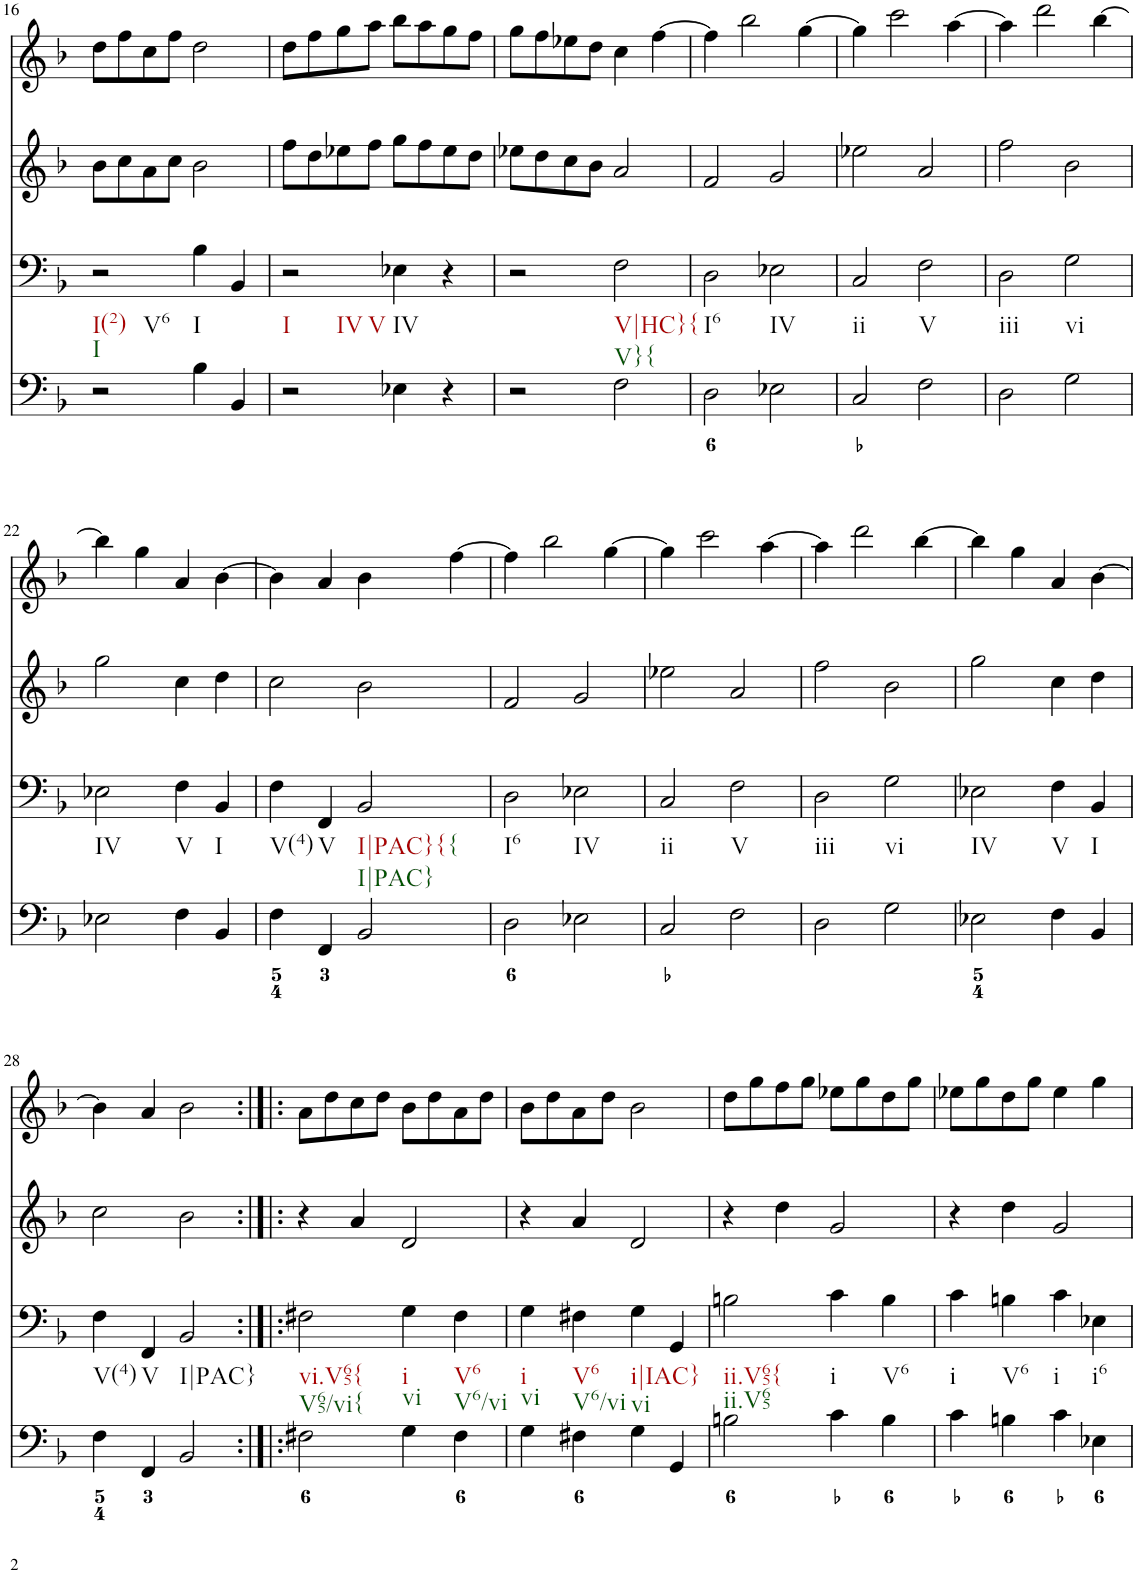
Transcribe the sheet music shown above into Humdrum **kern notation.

**kern	**kern	**kern	**kern
*part4	*part3	*part2	*part1
*staff4	*staff3	*staff2	*staff1
*I"Piano	*I"Piano	*I"Piano	*I"Piano
*I'Pno	*I'Pno	*I'Pno	*I'Pno
!!LO:PB:g=z
*clefF4	*clefF4	*clefG2	*clefG2
*k[b-]	*k[b-]	*k[b-]	*k[b-]
*d:	*d:	*d:	*d:
*M2/2	*M2/2	*M2/2	*M2/2
*met(c|)	*met(c|)	*met(c|)	*met(c|)
=16	=16	=16	=16
!	!LO:TX:b:t=I(2)	!	!
!	!LO:TX:b:t=I	!	!
!	!LO:TX:b:t=V6	!	!
2r	2r	8b-\L	8dd\L
.	.	8cc\	8ff\
.	.	8a\	8cc\
.	.	8cc\J	8ff\J
!	!LO:TX:b:t=I	!	!
4B-\	4B-\	2b-\	2dd\
4BB-/	4BB-/	.	.
=17	=17	=17	=17
!	!LO:TX:b:t=I	!	!
!	!LO:TX:b:t=IV	!	!
!	!LO:TX:b:t=V	!	!
2r	2r	8ff\L	8dd\L
.	.	8dd\	8ff\
.	.	8ee-X\	8gg\
.	.	8ff\J	8aa\J
!	!LO:TX:b:t=IV	!	!
4E-X\	4E-X\	8gg\L	8bb-\L
.	.	8ff\	8aa\
4r	4r	8ee-\	8gg\
.	.	8dd\J	8ff\J
=18	=18	=18	=18
2r	2r	8ee-X\L	8gg\L
.	.	8dd\	8ff\
.	.	8cc\	8ee-X\
.	.	8b-\J	8dd\J
!	!LO:TX:b:t=V|HC}{	!	!
!	!LO:TX:b:t=V}{	!	!
2F\	2F\	2a/	4cc\
.	.	.	[4ff\
=19	=19	=19	=19
!	!LO:TX:b:t=I6	!	!
2D\	2D\	2f/	4ff\]
.	.	.	2bb-\
!	!LO:TX:b:t=IV	!	!
2E-X\	2E-X\	2g/	.
.	.	.	[4gg\
=20	=20	=20	=20
!	!LO:TX:b:t=ii	!	!
2C/	2C/	2ee-X\	4gg\]
.	.	.	2ccc\
!	!LO:TX:b:t=V	!	!
2F\	2F\	2a/	.
.	.	.	[4aa\
=21	=21	=21	=21
!	!LO:TX:b:t=iii	!	!
2D\	2D\	2ff\	4aa\]
.	.	.	2ddd\
!	!LO:TX:b:t=vi	!	!
2G\	2G\	2b-\	.
.	.	.	[4bb-\
!!LO:LB:g=z
=22	=22	=22	=22
!	!LO:TX:b:t=IV	!	!
2E-X\	2E-X\	2gg\	4bb-\]
.	.	.	4gg\
!	!LO:TX:b:t=V	!	!
4F\	4F\	4cc\	4a/
!	!LO:TX:b:t=I	!	!
4BB-/	4BB-/	4dd\	[4b-\
=23	=23	=23	=23
!	!LO:TX:b:t=V(4)	!	!
4F\	4F\	2cc\	4b-\]
!	!LO:TX:b:t=V	!	!
4FF/	4FF/	.	4a/
!	!LO:TX:b:t=I|PAC}{	!	!
!	!LO:TX:b:t=I|PAC}	!	!
!	!LO:TX:b:t={	!	!
2BB-/	2BB-/	2b-\	4b-\
.	.	.	[4ff\
=24	=24	=24	=24
!	!LO:TX:b:t=I6	!	!
2D\	2D\	2f/	4ff\]
.	.	.	2bb-\
!	!LO:TX:b:t=IV	!	!
2E-X\	2E-X\	2g/	.
.	.	.	[4gg\
=25	=25	=25	=25
!	!LO:TX:b:t=ii	!	!
2C/	2C/	2ee-X\	4gg\]
.	.	.	2ccc\
!	!LO:TX:b:t=V	!	!
2F\	2F\	2a/	.
.	.	.	[4aa\
=26	=26	=26	=26
!	!LO:TX:b:t=iii	!	!
2D\	2D\	2ff\	4aa\]
.	.	.	2ddd\
!	!LO:TX:b:t=vi	!	!
2G\	2G\	2b-\	.
.	.	.	[4bb-\
=27	=27	=27	=27
!	!LO:TX:b:t=IV	!	!
2E-X\	2E-X\	2gg\	4bb-\]
.	.	.	4gg\
!	!LO:TX:b:t=V	!	!
4F\	4F\	4cc\	4a/
!	!LO:TX:b:t=I	!	!
4BB-/	4BB-/	4dd\	[4b-\
!!LO:LB:g=z
=28	=28	=28	=28
!	!LO:TX:b:t=V(4)	!	!
4F\	4F\	2cc\	4b-\]
!	!LO:TX:b:t=V	!	!
4FF/	4FF/	.	4a/
!	!LO:TX:b:t=I|PAC}	!	!
2BB-/	2BB-/	2b-\	2b-\
=29:|!|:	=29:|!|:	=29:|!|:	=29:|!|:
!	!LO:TX:b:t=vi.V65{	!	!
!	!LO:TX:b:t=V65/vi{	!	!
2F#X\	2F#X\	4r	8a\L
.	.	.	8dd\
.	.	4a/	8cc\
.	.	.	8dd\J
!	!LO:TX:b:t=i	!	!
!	!LO:TX:b:t=vi	!	!
4G\	4G\	2d/	8b-\L
.	.	.	8dd\
!	!LO:TX:b:t=V6	!	!
!	!LO:TX:b:t=V6/vi	!	!
4F#\	4F#\	.	8a\
.	.	.	8dd\J
=30	=30	=30	=30
!	!LO:TX:b:t=i	!	!
!	!LO:TX:b:t=vi	!	!
4G\	4G\	4r	8b-\L
.	.	.	8dd\
!	!LO:TX:b:t=V6	!	!
!	!LO:TX:b:t=V6/vi	!	!
4F#X\	4F#X\	4a/	8a\
.	.	.	8dd\J
!	!LO:TX:b:t=i|IAC}	!	!
!	!LO:TX:b:t=vi	!	!
4G\	4G\	2d/	2b-\
4GG/	4GG/	.	.
=31	=31	=31	=31
!	!LO:TX:b:t=ii.V65{	!	!
!	!LO:TX:b:t=ii.V65	!	!
2Bn\	2Bn\	4r	8dd\L
.	.	.	8gg\
.	.	4dd\	8ff\
.	.	.	8gg\J
!	!LO:TX:b:t=i	!	!
4c\	4c\	2g/	8ee-X\L
.	.	.	8gg\
!	!LO:TX:b:t=V6	!	!
4B\	4B\	.	8dd\
.	.	.	8gg\J
=32	=32	=32	=32
!	!LO:TX:b:t=i	!	!
4c\	4c\	4r	8ee-X\L
.	.	.	8gg\
!	!LO:TX:b:t=V6	!	!
4Bn\	4Bn\	4dd\	8dd\
.	.	.	8gg\J
!	!LO:TX:b:t=i	!	!
4c\	4c\	2g/	4ee-\
!	!LO:TX:b:t=i6	!	!
4E-X\	4E-X\	.	4gg\
=	=	=	=
*-	*-	*-	*-
